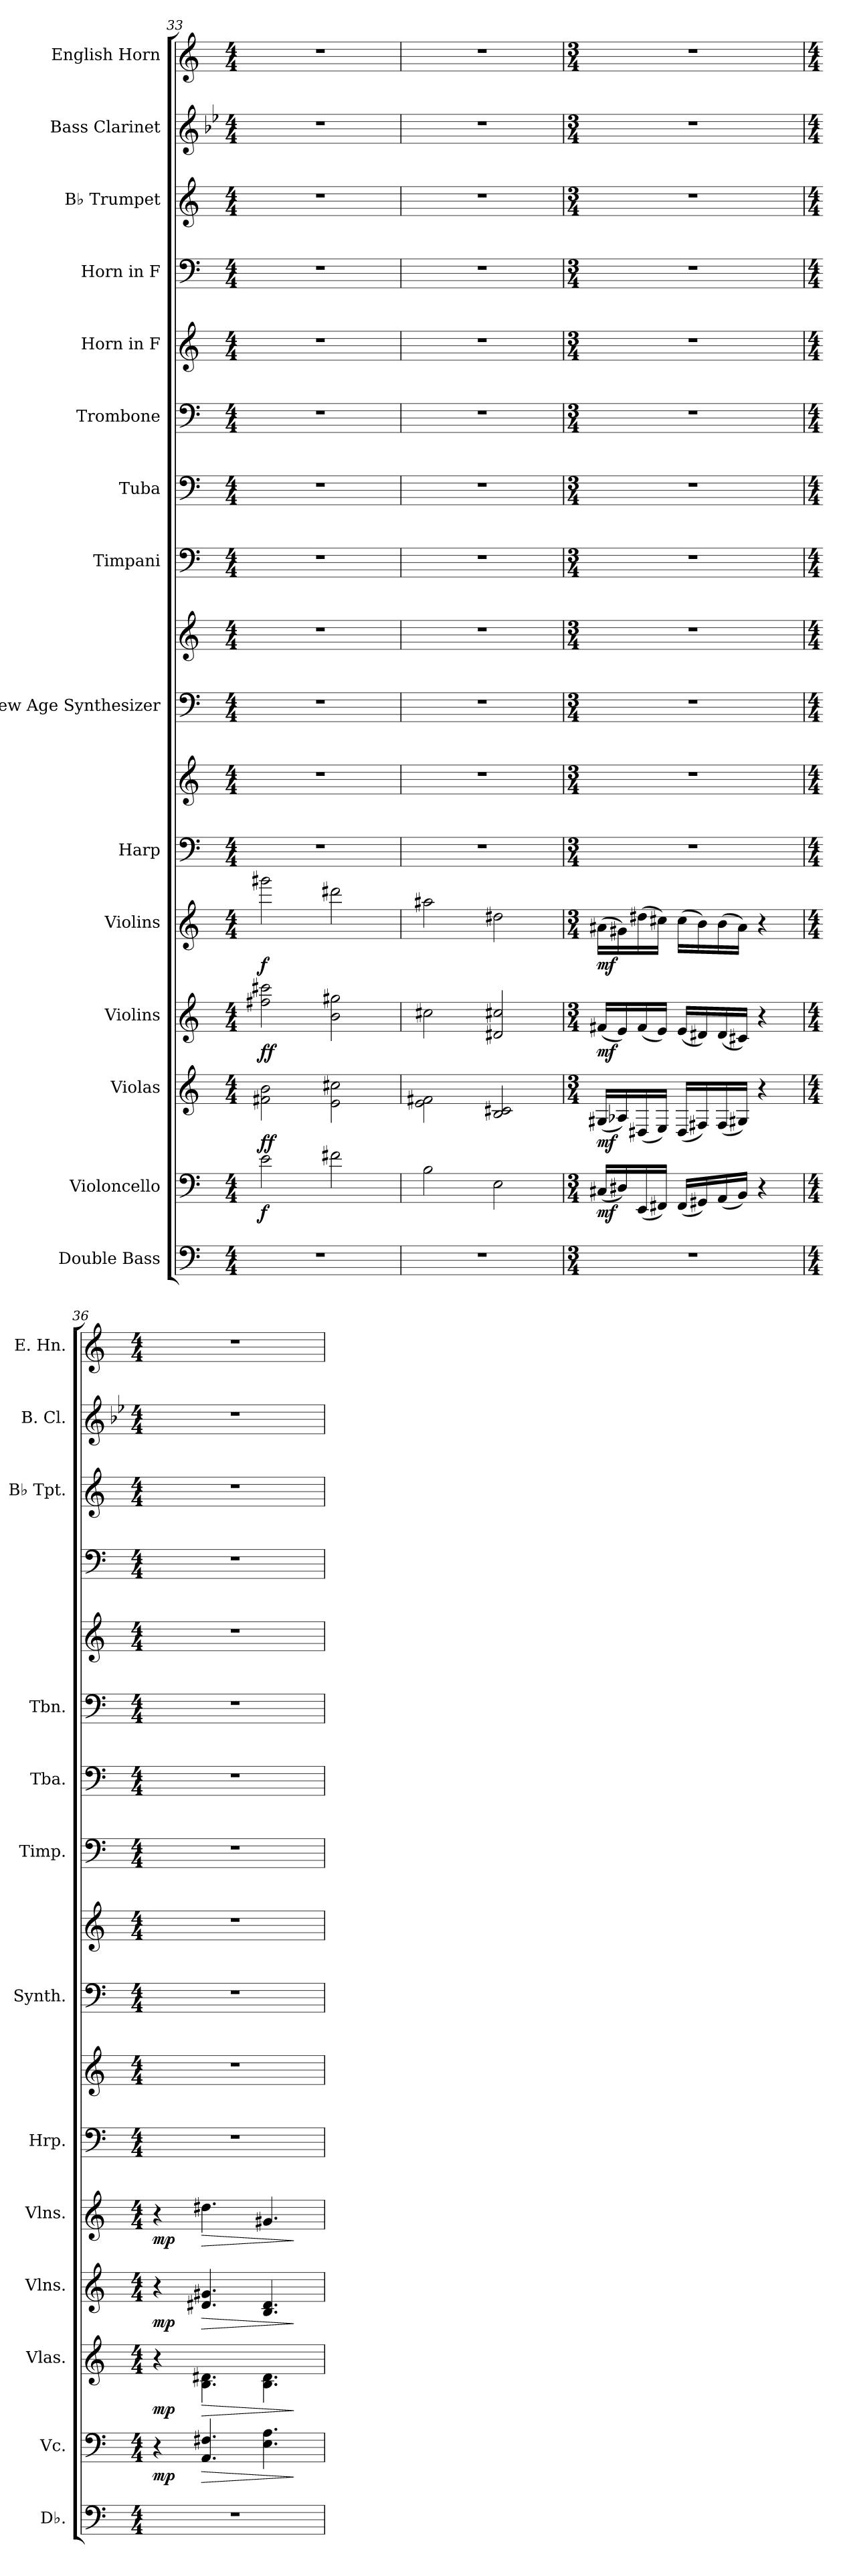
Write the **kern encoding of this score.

**kern	**kern	**dynam	**kern	**dynam	**kern	**dynam	**kern	**dynam	**kern	**kern	**kern	**kern	**kern	**kern	**kern	**kern	**kern	**kern	**kern	**kern
*part15	*part14	*part14	*part13	*part13	*part12	*part12	*part11	*part11	*part10	*part10	*part9	*part9	*part8	*part7	*part6	*part5	*part4	*part3	*part2	*part1
*staff17	*staff16	*staff16	*staff15	*staff15	*staff14	*staff14	*staff13	*staff13	*staff12	*staff11	*staff10	*staff9	*staff8	*staff7	*staff6	*staff5	*staff4	*staff3	*staff2	*staff1
*I"Double Bass	*I"Violoncello	*	*I"Violas	*	*I"Violins	*	*I"Violins	*	*I"Harp	*	*I"New Age Synthesizer	*	*I"Timpani	*I"Tuba	*I"Trombone	*I"Horn in F	*I"Horn in F	*I"B♭ Trumpet	*I"Bass Clarinet	*I"English Horn
*I'Db.	*I'Vc.	*	*I'Vlas.	*	*I'Vlns.	*	*I'Vlns.	*	*I'Hrp.	*	*I'Synth.	*	*I'Timp.	*I'Tba.	*I'Tbn.	*	*	*I'B♭ Tpt.	*I'B. Cl.	*I'E. Hn.
*clefF4	*clefF4	*	*clefG2	*	*clefG2	*	*clefG2	*	*clefF4	*clefG2	*clefF4	*clefG2	*clefF4	*clefF4	*clefF4	*clefG2	*clefF4	*clefG2	*clefG2	*clefG2
*ITrd7c12	*	*	*	*	*	*	*	*	*	*	*	*	*	*	*	*ITrd4c7	*ITrd4c7	*ITrd1c2	*ITrd8c14	*ITrd4c7
*k[]	*k[]	*	*k[]	*	*k[]	*	*k[]	*	*k[]	*k[]	*k[]	*k[]	*k[]	*k[]	*k[]	*k[b-]	*k[b-]	*k[b-e-]	*k[b-e-]	*k[b-]
*M4/4	*M4/4	*	*M4/4	*	*M4/4	*	*M4/4	*	*M4/4	*M4/4	*M4/4	*M4/4	*M4/4	*M4/4	*M4/4	*M4/4	*M4/4	*M4/4	*M4/4	*M4/4
=33	=33	=33	=33	=33	=33	=33	=33	=33	=33	=33	=33	=33	=33	=33	=33	=33	=33	=33	=33	=33
!	!	!LO:DY:b	!	!LO:DY:b	!	!	!	!	!	!	!	!	!	!	!	!	!	!	!	!
!	!	!	!	!LO:DY:n=1:b	!	!LO:DY:b	!	!	!	!	!	!	!	!	!	!	!	!	!	!
!	!	!	!	!	!	!LO:DY:n=1:b	!	!LO:DY:b	!	!	!	!	!	!	!	!	!	!	!	!
1r	2e\	f	2f#X\ 2b\	f f	2ff#X\ 2ccc#X\	f f	2ggg#X\	f	1r	1r	1r	1r	1r	1r	1r	1r	1r	1r	1r	1r
.	2f#X\	.	2e\ 2cc#X\	.	2b\ 2gg#X\	.	2ddd#X\	.	.	.	.	.	.	.	.	.	.	.	.	.
=34	=34	=34	=34	=34	=34	=34	=34	=34	=34	=34	=34	=34	=34	=34	=34	=34	=34	=34	=34	=34
1r	2B\	.	2e\ 2f#X\	.	2cc#X\	.	2aa#X\	.	1r	1r	1r	1r	1r	1r	1r	1r	1r	1r	1r	1r
.	2E\	.	2B/ 2c#X/	.	2d#X/ 2cc#X/	.	2dd#X\	.	.	.	.	.	.	.	.	.	.	.	.	.
!!LO:PB:g=z
=35	=35	=35	=35	=35	=35	=35	=35	=35	=35	=35	=35	=35	=35	=35	=35	=35	=35	=35	=35	=35
*M3/4	*M3/4	*	*M3/4	*	*M3/4	*	*M3/4	*	*M3/4	*M3/4	*M3/4	*M3/4	*M3/4	*M3/4	*M3/4	*M3/4	*M3/4	*M3/4	*M3/4	*M3/4
!	!	!LO:DY:b	!	!LO:DY:b	!	!LO:DY:b	!	!LO:DY:b	!	!	!	!	!	!	!	!	!	!	!	!
2.r	(16C#X/LL	mf	(16G#X/LL	mf	(16f#X/LL	mf	(16a#X\LL	mf	2.r	2.r	2.r	2.r	2.r	2.r	2.r	2.r	2.r	2.r	2.r	2.r
.	16D#X/)	.	16A-X/)	.	16e/)	.	16g#X\)	.	.	.	.	.	.	.	.	.	.	.	.	.
.	(16EE/	.	(16D#X/	.	(16f#/	.	(16dd#X\	.	.	.	.	.	.	.	.	.	.	.	.	.
.	16FF#X/JJ)	.	16E/JJ)	.	16e/JJ)	.	16cc#X\JJ)	.	.	.	.	.	.	.	.	.	.	.	.	.
.	(16FF#/LL	.	(16D#/LL	.	(16e/LL	.	(16cc#\LL	.	.	.	.	.	.	.	.	.	.	.	.	.
.	16GG#X/)	.	16F#X/)	.	16d#X/)	.	16b\)	.	.	.	.	.	.	.	.	.	.	.	.	.
.	(16AA/	.	(16F#/	.	(16d#/	.	(16b\	.	.	.	.	.	.	.	.	.	.	.	.	.
.	16BB/JJ)	.	16G#X/JJ)	.	16c#X/JJ)	.	16a#\JJ)	.	.	.	.	.	.	.	.	.	.	.	.	.
.	4r	.	4r	.	4r	.	4r	.	.	.	.	.	.	.	.	.	.	.	.	.
=36	=36	=36	=36	=36	=36	=36	=36	=36	=36	=36	=36	=36	=36	=36	=36	=36	=36	=36	=36	=36
*M4/4	*M4/4	*	*M4/4	*	*M4/4	*	*M4/4	*	*M4/4	*M4/4	*M4/4	*M4/4	*M4/4	*M4/4	*M4/4	*M4/4	*M4/4	*M4/4	*M4/4	*M4/4
!	!	!LO:DY:b	!	!LO:DY:b	!	!LO:DY:b	!	!LO:DY:b	!	!	!	!	!	!	!	!	!	!	!	!
1r	4r	mp	4r	mp	4r	mp	4r	mp	1r	1r	1r	1r	1r	1r	1r	1r	1r	1r	1r	1r
!	!	!LO:HP:b	!	!LO:HP:b	!	!LO:HP:b	!	!LO:HP:b	!	!	!	!	!	!	!	!	!	!	!	!
.	4.AA/ 4.F#X/	>	4.B\ 4.d#X\	>	4.d#X/ 4.g#X/	>	4.dd#X\	>	.	.	.	.	.	.	.	.	.	.	.	.
.	4.E\ 4.A\	.	4.B\ 4.d#\	.	4.B/ 4.d#/	.	4.g#X/	.	.	.	.	.	.	.	.	.	.	.	.	.
.	.	]	.	]	.	]	.	]	.	.	.	.	.	.	.	.	.	.	.	.
=	=	=	=	=	=	=	=	=	=	=	=	=	=	=	=	=	=	=	=	=
*-	*-	*-	*-	*-	*-	*-	*-	*-	*-	*-	*-	*-	*-	*-	*-	*-	*-	*-	*-	*-
